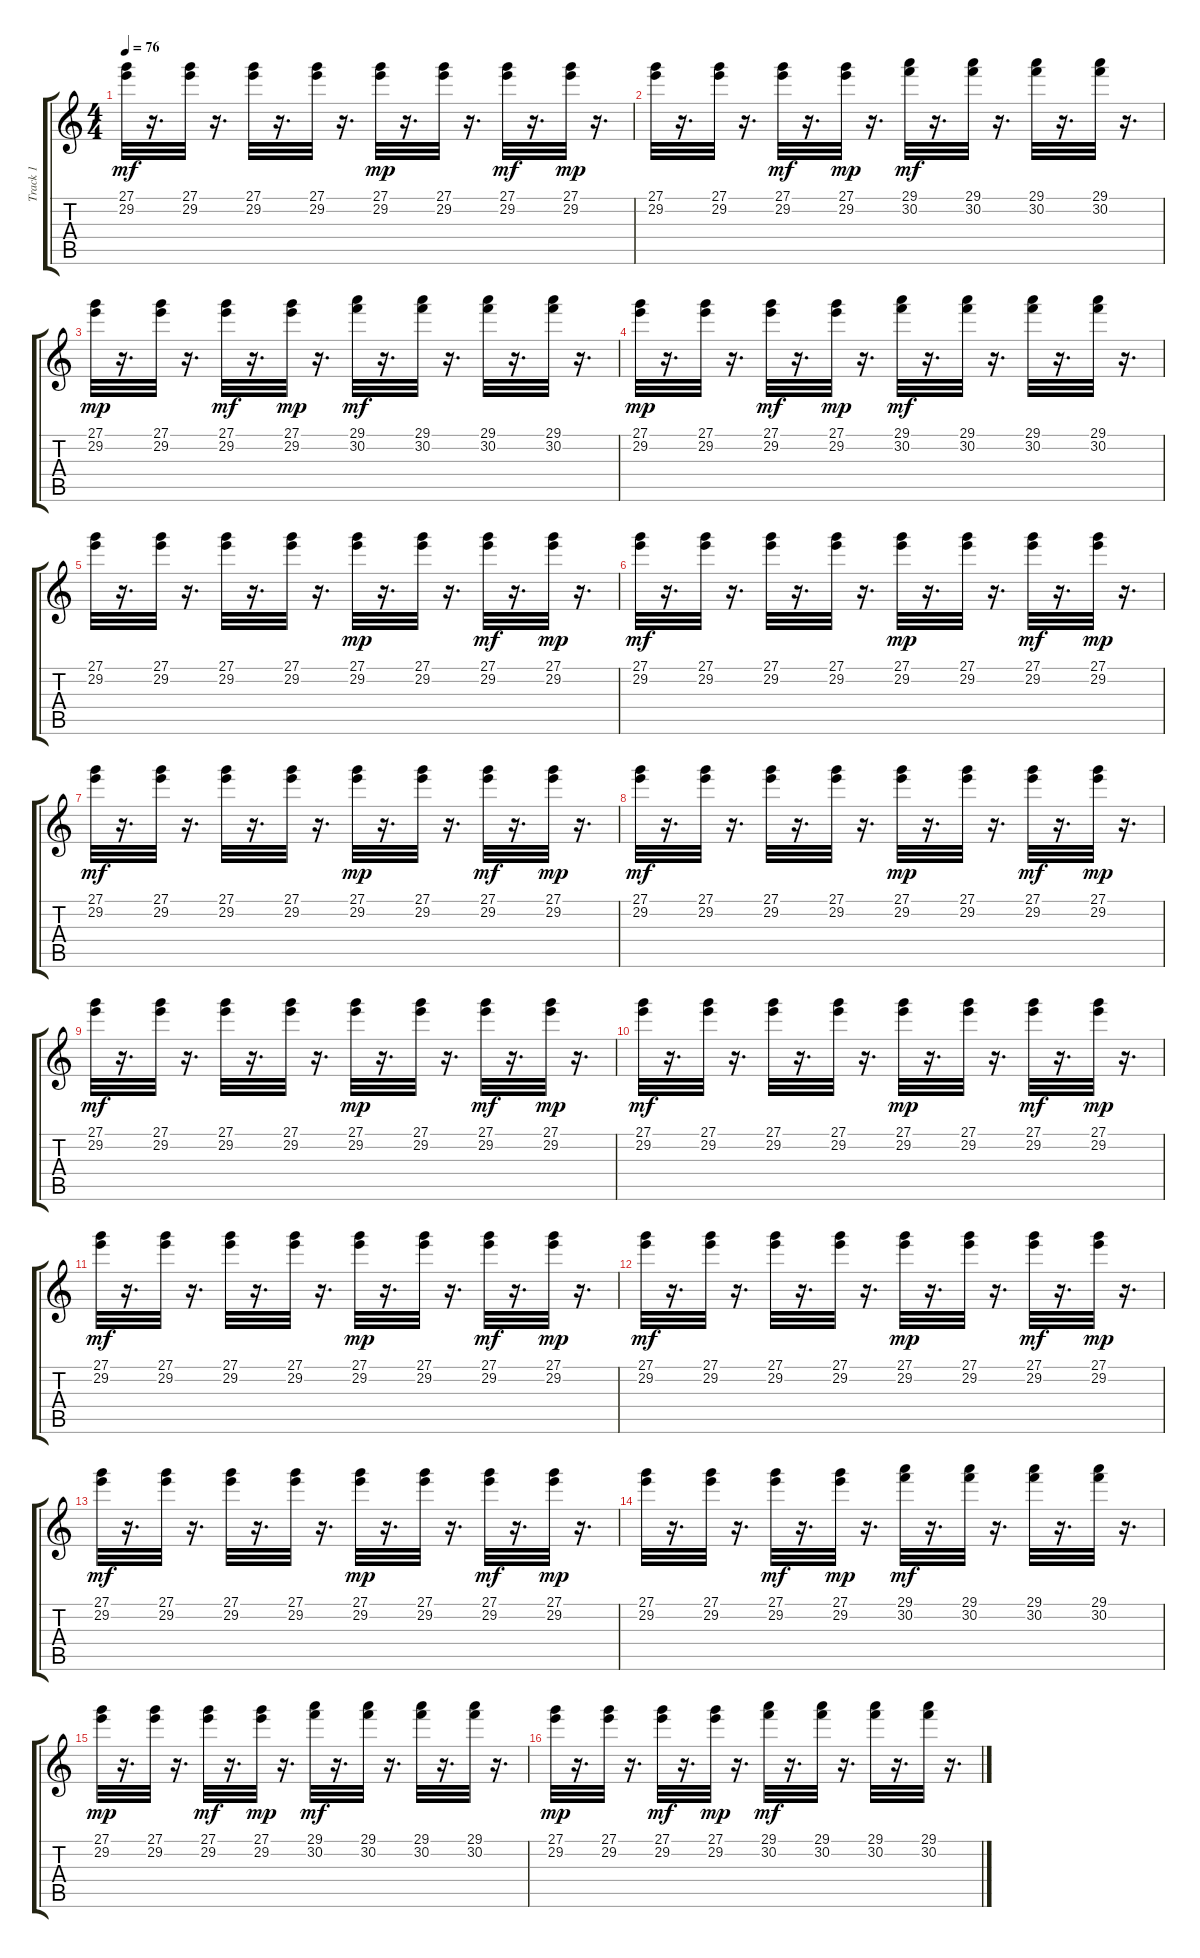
\track ("Track 1" "Track 1") {instrument brightacousticpiano}
\staff {score tabs}
\tuning (E4 B3 G3 D3 A2 E2) {hide}
\ts (4 4)
\tempo 76
\clef g2
\ks c
(27.1 29.2).32{dy mf} r.16{d} (27.1 29.2).32 r.16{d} (27.1 29.2).32 r.16{d} (27.1 29.2).32 r.16{d} (27.1 29.2).32{dy mp} r.16{d} (27.1 29.2).32 r.16{d} (27.1 29.2).32{dy mf} r.16{d} (27.1 29.2).32{dy mp} r.16{d} |
(27.1 29.2).32 r.16{d} (27.1 29.2).32 r.16{d} (27.1 29.2).32{dy mf} r.16{d} (27.1 29.2).32{dy mp} r.16{d} (29.1 30.2).32{dy mf} r.16{d} (29.1 30.2).32 r.16{d} (29.1 30.2).32 r.16{d} (29.1 30.2).32 r.16{d} |
(27.1 29.2).32{dy mp} r.16{d} (27.1 29.2).32 r.16{d} (27.1 29.2).32{dy mf} r.16{d} (27.1 29.2).32{dy mp} r.16{d} (29.1 30.2).32{dy mf} r.16{d} (29.1 30.2).32 r.16{d} (29.1 30.2).32 r.16{d} (29.1 30.2).32 r.16{d} |
(27.1 29.2).32{dy mp} r.16{d} (27.1 29.2).32 r.16{d} (27.1 29.2).32{dy mf} r.16{d} (27.1 29.2).32{dy mp} r.16{d} (29.1 30.2).32{dy mf} r.16{d} (29.1 30.2).32 r.16{d} (29.1 30.2).32 r.16{d} (29.1 30.2).32 r.16{d} |
(27.1 29.2).32 r.16{d} (27.1 29.2).32 r.16{d} (27.1 29.2).32 r.16{d} (27.1 29.2).32 r.16{d} (27.1 29.2).32{dy mp} r.16{d} (27.1 29.2).32 r.16{d} (27.1 29.2).32{dy mf} r.16{d} (27.1 29.2).32{dy mp} r.16{d} |
(27.1 29.2).32{dy mf} r.16{d} (27.1 29.2).32 r.16{d} (27.1 29.2).32 r.16{d} (27.1 29.2).32 r.16{d} (27.1 29.2).32{dy mp} r.16{d} (27.1 29.2).32 r.16{d} (27.1 29.2).32{dy mf} r.16{d} (27.1 29.2).32{dy mp} r.16{d} |
(27.1 29.2).32{dy mf} r.16{d} (27.1 29.2).32 r.16{d} (27.1 29.2).32 r.16{d} (27.1 29.2).32 r.16{d} (27.1 29.2).32{dy mp} r.16{d} (27.1 29.2).32 r.16{d} (27.1 29.2).32{dy mf} r.16{d} (27.1 29.2).32{dy mp} r.16{d} |
(27.1 29.2).32{dy mf} r.16{d} (27.1 29.2).32 r.16{d} (27.1 29.2).32 r.16{d} (27.1 29.2).32 r.16{d} (27.1 29.2).32{dy mp} r.16{d} (27.1 29.2).32 r.16{d} (27.1 29.2).32{dy mf} r.16{d} (27.1 29.2).32{dy mp} r.16{d} |
(27.1 29.2).32{dy mf} r.16{d} (27.1 29.2).32 r.16{d} (27.1 29.2).32 r.16{d} (27.1 29.2).32 r.16{d} (27.1 29.2).32{dy mp} r.16{d} (27.1 29.2).32 r.16{d} (27.1 29.2).32{dy mf} r.16{d} (27.1 29.2).32{dy mp} r.16{d} |
(27.1 29.2).32{dy mf} r.16{d} (27.1 29.2).32 r.16{d} (27.1 29.2).32 r.16{d} (27.1 29.2).32 r.16{d} (27.1 29.2).32{dy mp} r.16{d} (27.1 29.2).32 r.16{d} (27.1 29.2).32{dy mf} r.16{d} (27.1 29.2).32{dy mp} r.16{d} |
(27.1 29.2).32{dy mf} r.16{d} (27.1 29.2).32 r.16{d} (27.1 29.2).32 r.16{d} (27.1 29.2).32 r.16{d} (27.1 29.2).32{dy mp} r.16{d} (27.1 29.2).32 r.16{d} (27.1 29.2).32{dy mf} r.16{d} (27.1 29.2).32{dy mp} r.16{d} |
(27.1 29.2).32{dy mf} r.16{d} (27.1 29.2).32 r.16{d} (27.1 29.2).32 r.16{d} (27.1 29.2).32 r.16{d} (27.1 29.2).32{dy mp} r.16{d} (27.1 29.2).32 r.16{d} (27.1 29.2).32{dy mf} r.16{d} (27.1 29.2).32{dy mp} r.16{d} |
(27.1 29.2).32{dy mf} r.16{d} (27.1 29.2).32 r.16{d} (27.1 29.2).32 r.16{d} (27.1 29.2).32 r.16{d} (27.1 29.2).32{dy mp} r.16{d} (27.1 29.2).32 r.16{d} (27.1 29.2).32{dy mf} r.16{d} (27.1 29.2).32{dy mp} r.16{d} |
(27.1 29.2).32 r.16{d} (27.1 29.2).32 r.16{d} (27.1 29.2).32{dy mf} r.16{d} (27.1 29.2).32{dy mp} r.16{d} (29.1 30.2).32{dy mf} r.16{d} (29.1 30.2).32 r.16{d} (29.1 30.2).32 r.16{d} (29.1 30.2).32 r.16{d} |
(27.1 29.2).32{dy mp} r.16{d} (27.1 29.2).32 r.16{d} (27.1 29.2).32{dy mf} r.16{d} (27.1 29.2).32{dy mp} r.16{d} (29.1 30.2).32{dy mf} r.16{d} (29.1 30.2).32 r.16{d} (29.1 30.2).32 r.16{d} (29.1 30.2).32 r.16{d} |
(27.1 29.2).32{dy mp} r.16{d} (27.1 29.2).32 r.16{d} (27.1 29.2).32{dy mf} r.16{d} (27.1 29.2).32{dy mp} r.16{d} (29.1 30.2).32{dy mf} r.16{d} (29.1 30.2).32 r.16{d} (29.1 30.2).32 r.16{d} (29.1 30.2).32 r.16{d}
